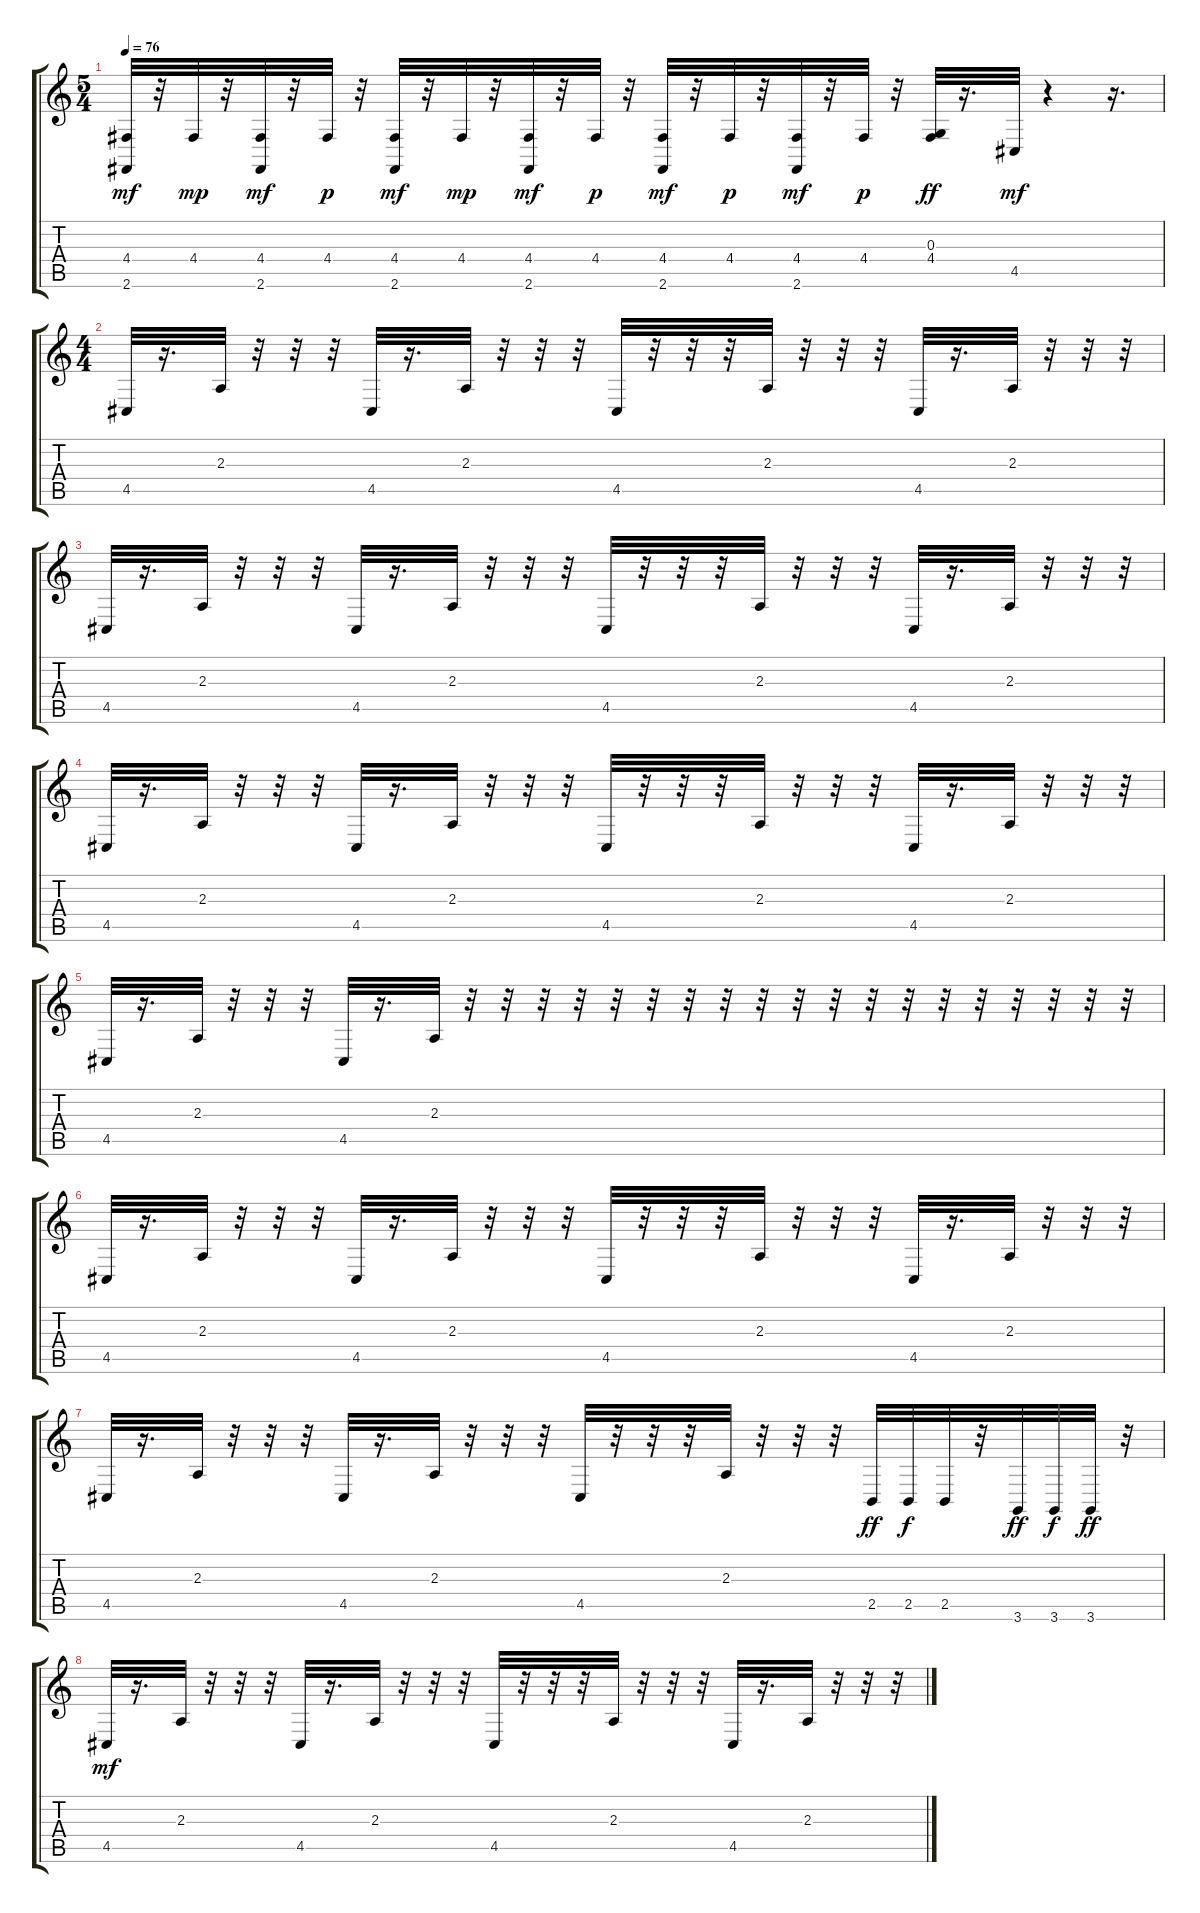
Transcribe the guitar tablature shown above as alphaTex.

\track "" {instrument glockenspiel}
\staff {score tabs}
\tuning (E4 B3 G3 D3 A2 E2) {hide}
\ts (5 4)
\tempo 76
\clef g2
\ks c
(4.4 2.6).32{dy mf} r.32 4.4.32{dy mp} r.32 (4.4 2.6).32{dy mf} r.32 4.4.32{dy p} r.32 (4.4 2.6).32{dy mf} r.32 4.4.32{dy mp} r.32 (4.4 2.6).32{dy mf} r.32 4.4.32{dy p} r.32 (4.4 2.6).32{dy mf} r.32 4.4.32{dy p} r.32 (4.4 2.6).32{dy mf} r.32 4.4.32{dy p} r.32 (0.3 4.4).32{dy ff} r.16{d} 4.5.32{dy mf} r.4 r.16{d} |
\ts (4 4)
4.5.32 r.16{d} 2.3.32 r.32 r.32 r.32 4.5.32 r.16{d} 2.3.32 r.32 r.32 r.32 4.5.32 r.32 r.32 r.32 2.3.32 r.32 r.32 r.32 4.5.32 r.16{d} 2.3.32 r.32 r.32 r.32 |
4.5.32 r.16{d} 2.3.32 r.32 r.32 r.32 4.5.32 r.16{d} 2.3.32 r.32 r.32 r.32 4.5.32 r.32 r.32 r.32 2.3.32 r.32 r.32 r.32 4.5.32 r.16{d} 2.3.32 r.32 r.32 r.32 |
4.5.32 r.16{d} 2.3.32 r.32 r.32 r.32 4.5.32 r.16{d} 2.3.32 r.32 r.32 r.32 4.5.32 r.32 r.32 r.32 2.3.32 r.32 r.32 r.32 4.5.32 r.16{d} 2.3.32 r.32 r.32 r.32 |
4.5.32 r.16{d} 2.3.32 r.32 r.32 r.32 4.5.32 r.16{d} 2.3.32 r.32 r.32 r.32 r.32 r.32 r.32 r.32 r.32 r.32 r.32 r.32 r.32 r.32 r.32 r.32 r.32 r.32 r.32 r.32 |
4.5.32 r.16{d} 2.3.32 r.32 r.32 r.32 4.5.32 r.16{d} 2.3.32 r.32 r.32 r.32 4.5.32 r.32 r.32 r.32 2.3.32 r.32 r.32 r.32 4.5.32 r.16{d} 2.3.32 r.32 r.32 r.32 |
4.5.32 r.16{d} 2.3.32 r.32 r.32 r.32 4.5.32 r.16{d} 2.3.32 r.32 r.32 r.32 4.5.32 r.32 r.32 r.32 2.3.32 r.32 r.32 r.32 2.5.32{dy ff} 2.5.32{dy f} 2.5.32 r.32 3.6.32{dy ff} 3.6.32{dy f} 3.6.32{dy ff} r.32 |
4.5.32{dy mf} r.16{d} 2.3.32 r.32 r.32 r.32 4.5.32 r.16{d} 2.3.32 r.32 r.32 r.32 4.5.32 r.32 r.32 r.32 2.3.32 r.32 r.32 r.32 4.5.32 r.16{d} 2.3.32 r.32 r.32 r.32
